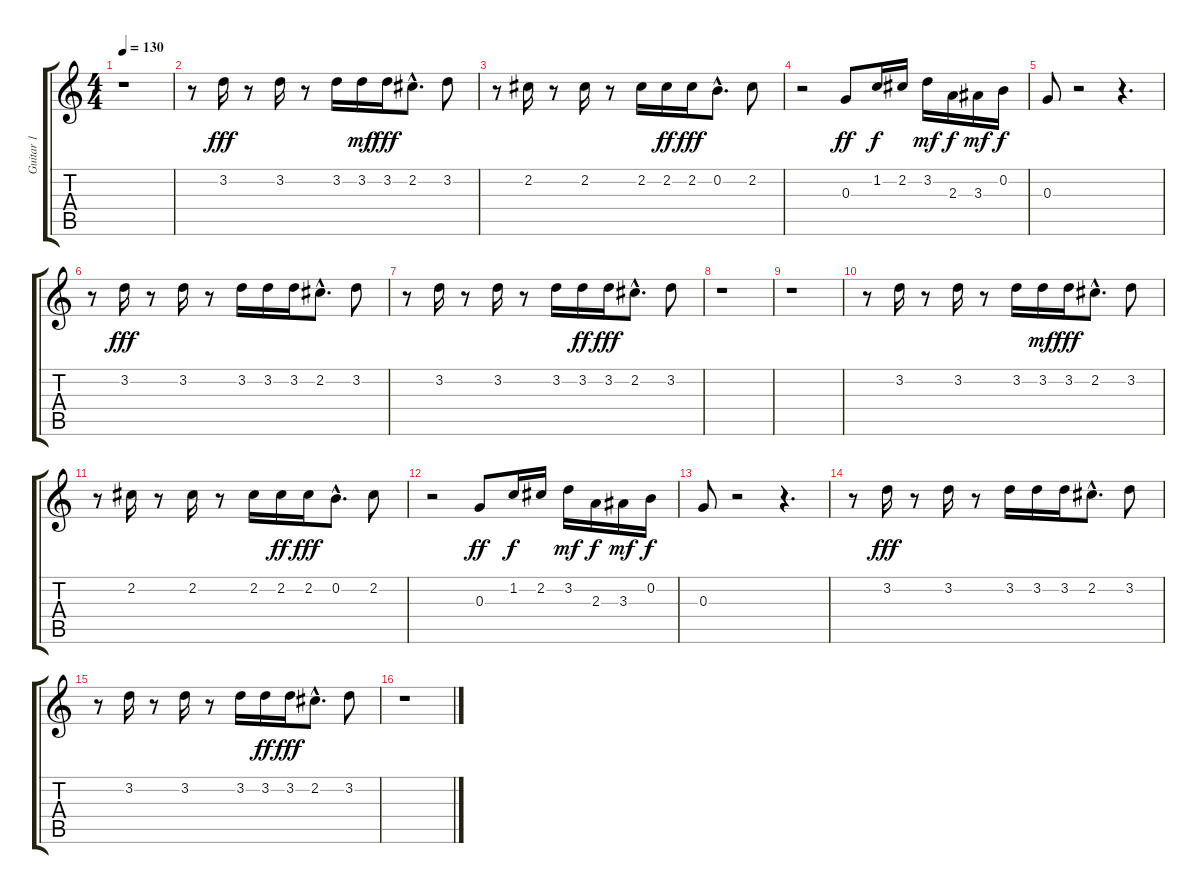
\track ("Guitar 1" "Guitar 1") {instrument overdrivenguitar}
\staff {score tabs}
\tuning (E4 B3 G3 D3 A2 E2) {hide}
\ts (4 4)
\tempo 130
\clef g2
\ks c
r.1{dy fff} |
r.8 3.2.16 r.8 3.2.16 r.8 3.2.16 3.2.16{dy mf} 3.2.16{dy fff} 2.2{hac}.8{d} 3.2.8 |
r.8 2.2.16 r.8 2.2.16 r.8 2.2.16 2.2.16{dy ff} 2.2.16{dy fff} 0.2{hac}.8{d} 2.2.8 |
r.2 0.3.8{dy ff} 1.2.16{dy f} 2.2.16 3.2.16{dy mf} 2.3.16{dy f} 3.3.16{dy mf} 0.2.16{dy f} |
0.3.8 r.2 r.4{d} |
r.8 3.2.16{dy fff} r.8 3.2.16 r.8 3.2.16 3.2.16 3.2.16 2.2{hac}.8{d} 3.2.8 |
r.8 3.2.16 r.8 3.2.16 r.8 3.2.16 3.2.16{dy ff} 3.2.16{dy fff} 2.2{hac}.8{d} 3.2.8 |
r.1 |
r.1 |
r.8 3.2.16 r.8 3.2.16 r.8 3.2.16 3.2.16{dy mf} 3.2.16{dy fff} 2.2{hac}.8{d} 3.2.8 |
r.8 2.2.16 r.8 2.2.16 r.8 2.2.16 2.2.16{dy ff} 2.2.16{dy fff} 0.2{hac}.8{d} 2.2.8 |
r.2 0.3.8{dy ff} 1.2.16{dy f} 2.2.16 3.2.16{dy mf} 2.3.16{dy f} 3.3.16{dy mf} 0.2.16{dy f} |
0.3.8 r.2 r.4{d} |
r.8 3.2.16{dy fff} r.8 3.2.16 r.8 3.2.16 3.2.16 3.2.16 2.2{hac}.8{d} 3.2.8 |
r.8 3.2.16 r.8 3.2.16 r.8 3.2.16 3.2.16{dy ff} 3.2.16{dy fff} 2.2{hac}.8{d} 3.2.8 |
r.1
